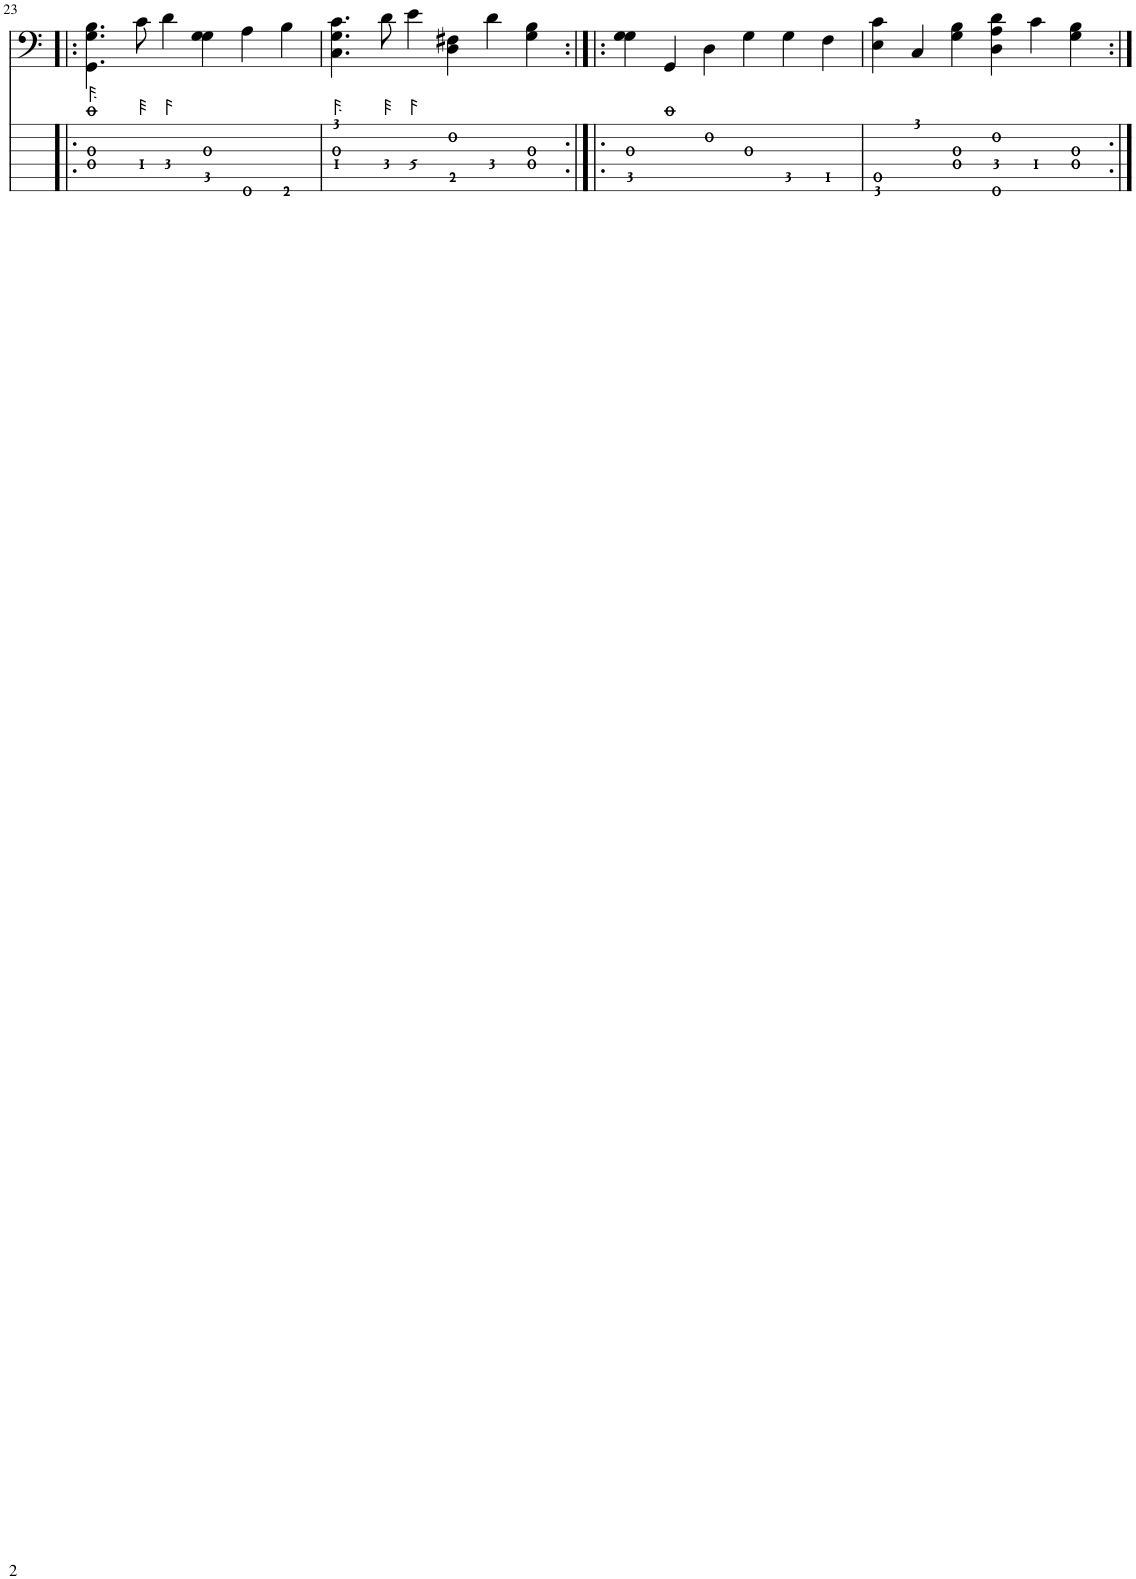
**kern	**kern
*part1	*part1
*staff2	*staff1
*I"Theorba	*
*I'Thb.	*
!!LO:PB:g=z
*	*clefF4
*k[]	*k[]
*M6/4	*M6/4
=23!|:	=23!|:
4.GG 4.G 4.B	4.GG\ 4.G\ 4.B\
8c	8c\
4d	4d\
4G 4G	4G\ 4G\
4A	4A\
4B	4B\
=24	=24
4.C 4.G 4.c	4.C\ 4.G\ 4.c\
8d	8d\
4e	4e\
4D 4F#X	4D\ 4F#X\
4d	4d\
4G 4B	4G\ 4B\
=25:|!|:	=25:|!|:
4G 4G	4G\ 4G\
4GG	4GG/
4D	4D\
4G	4G\
4G	4G\
4F	4F\
=26	=26
4E 4c	4E\ 4c\
4C	4C/
4G 4B	4G\ 4B\
4D 4d 4A	4D\ 4A\ 4d\
4c	4c\
4G 4B	4G\ 4B\
=:|!	=:|!
*-	*-
